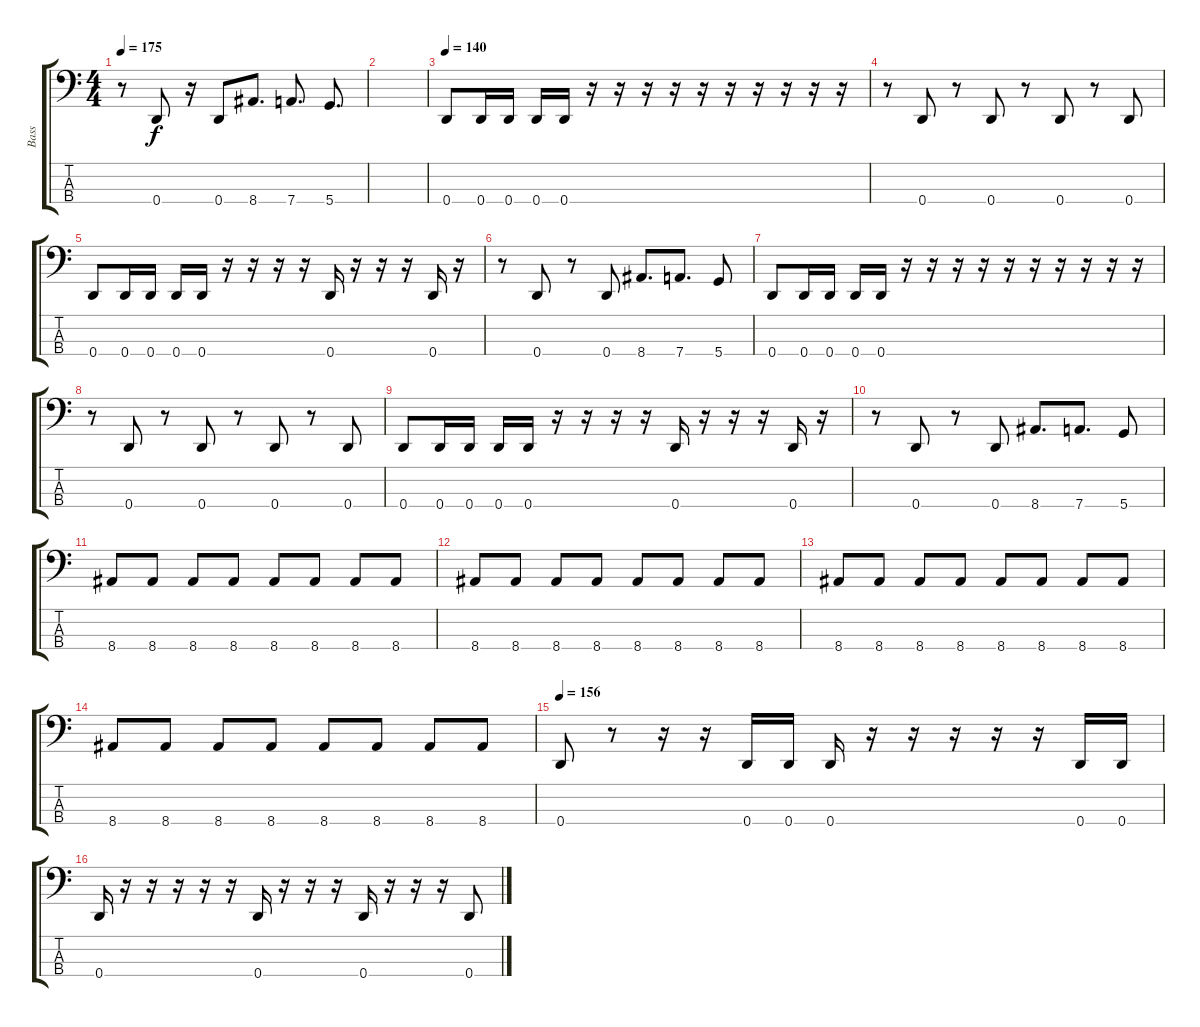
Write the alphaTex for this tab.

\track ("Bass" "Bass") {instrument electricbasspick}
\staff {score tabs}
\tuning (G2 D2 A1 D1) {hide}
\ts (4 4)
\tempo 175
\clef f4
\ks c
r.8{dy f} 0.4.8 r.16 0.4.8 8.4.8{d} 7.4.8{d} 5.4.8{d} |
|
\tempo 140
0.4.8 0.4.16 0.4.16 0.4.16 0.4.16 r.16 r.16 r.16 r.16 r.16 r.16 r.16 r.16 r.16 r.16 |
r.8 0.4.8 r.8 0.4.8 r.8 0.4.8 r.8 0.4.8 |
0.4.8 0.4.16 0.4.16 0.4.16 0.4.16 r.16 r.16 r.16 r.16 0.4.16 r.16 r.16 r.16 0.4.16 r.16 |
r.8 0.4.8 r.8 0.4.8 8.4.8{d} 7.4.8{d} 5.4.8 |
0.4.8 0.4.16 0.4.16 0.4.16 0.4.16 r.16 r.16 r.16 r.16 r.16 r.16 r.16 r.16 r.16 r.16 |
r.8 0.4.8 r.8 0.4.8 r.8 0.4.8 r.8 0.4.8 |
0.4.8 0.4.16 0.4.16 0.4.16 0.4.16 r.16 r.16 r.16 r.16 0.4.16 r.16 r.16 r.16 0.4.16 r.16 |
r.8 0.4.8 r.8 0.4.8 8.4.8{d} 7.4.8{d} 5.4.8 |
8.4.8 8.4.8 8.4.8 8.4.8 8.4.8 8.4.8 8.4.8 8.4.8 |
8.4.8 8.4.8 8.4.8 8.4.8 8.4.8 8.4.8 8.4.8 8.4.8 |
8.4.8 8.4.8 8.4.8 8.4.8 8.4.8 8.4.8 8.4.8 8.4.8 |
8.4.8 8.4.8 8.4.8 8.4.8 8.4.8 8.4.8 8.4.8 8.4.8 |
\tempo 156
0.4.8 r.8 r.16 r.16 0.4.16 0.4.16 0.4.16 r.16 r.16 r.16 r.16 r.16 0.4.16 0.4.16 |
0.4.16 r.16 r.16 r.16 r.16 r.16 0.4.16 r.16 r.16 r.16 0.4.16 r.16 r.16 r.16 0.4.8
